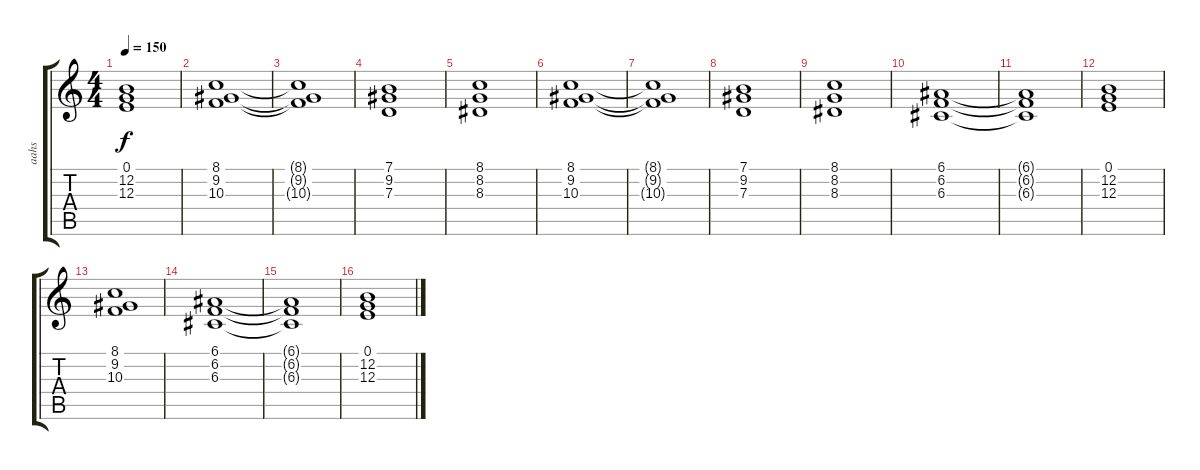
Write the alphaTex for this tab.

\track ("aahs" "aahs") {instrument choiraahs}
\staff {score tabs}
\tuning (E4 B3 G3 D3 A2 E2) {hide}
\ts (4 4)
\tempo 150
\clef g2
\ks c
(0.1{t} 12.2{t} 12.3{t}).1{dy f} |
(8.1 9.2 10.3).1 |
(8.1{t} 9.2{t} 10.3{t}).1 |
(7.1 9.2 7.3).1 |
(8.1 8.2 8.3).1 |
(8.1 9.2 10.3).1 |
(8.1{t} 9.2{t} 10.3{t}).1 |
(7.1 9.2 7.3).1 |
(8.1 8.2 8.3).1 |
(6.1 6.2 6.3).1 |
(6.1{t} 6.2{t} 6.3{t}).1 |
(0.1 12.2 12.3).1 |
(8.1 9.2 10.3).1 |
(6.1 6.2 6.3).1 |
(6.1{t} 6.2{t} 6.3{t}).1 |
(0.1 12.2 12.3).1
